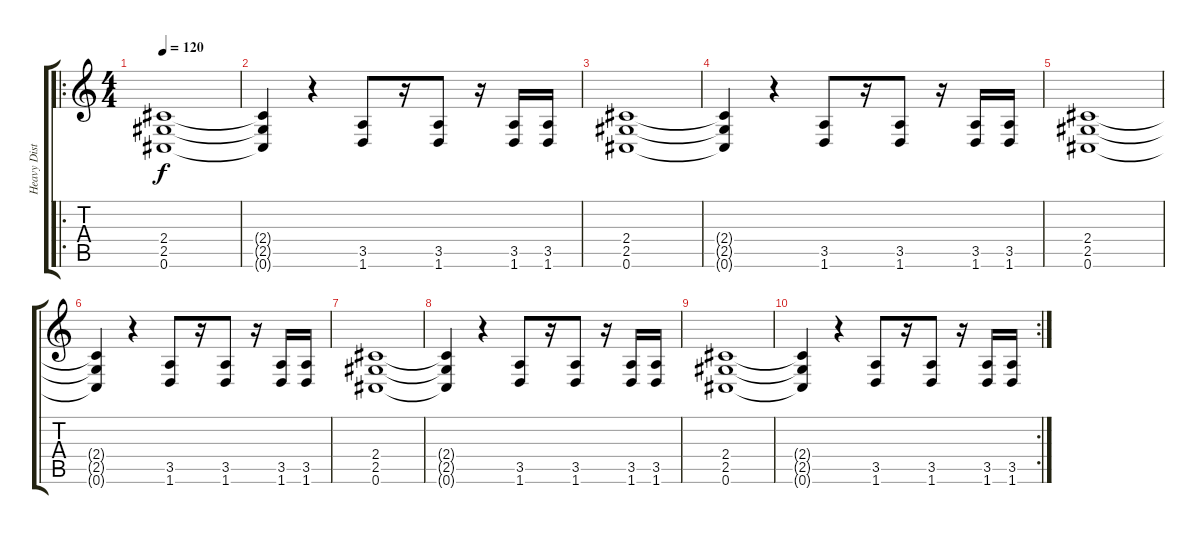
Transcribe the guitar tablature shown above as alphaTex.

\track ("Heavy Distortion 1" "Heavy Dist") {instrument distortionguitar}
\staff {score tabs}
\tuning (Db4 Ab3 E3 B2 Gb2 Db2) {hide}
\ro
\ts (4 4)
\tempo 120
\clef g2
\ks c
(2.4 2.5 0.6).1{dy f} |
(2.4{t} 2.5{t} 0.6{t}).4 r.4 (3.5 1.6).8 r.16 (3.5 1.6).8 r.16 (3.5 1.6).16 (3.5 1.6).16 |
(2.4 2.5 0.6).1 |
(2.4{t} 2.5{t} 0.6{t}).4 r.4 (3.5 1.6).8 r.16 (3.5 1.6).8 r.16 (3.5 1.6).16 (3.5 1.6).16 |
(2.4 2.5 0.6).1 |
(2.4{t} 2.5{t} 0.6{t}).4 r.4 (3.5 1.6).8 r.16 (3.5 1.6).8 r.16 (3.5 1.6).16 (3.5 1.6).16 |
(2.4 2.5 0.6).1 |
(2.4{t} 2.5{t} 0.6{t}).4 r.4 (3.5 1.6).8 r.16 (3.5 1.6).8 r.16 (3.5 1.6).16 (3.5 1.6).16 |
(2.4 2.5 0.6).1 |
\rc 2
(2.4{t} 2.5{t} 0.6{t}).4 r.4 (3.5 1.6).8 r.16 (3.5 1.6).8 r.16 (3.5 1.6).16 (3.5 1.6).16
